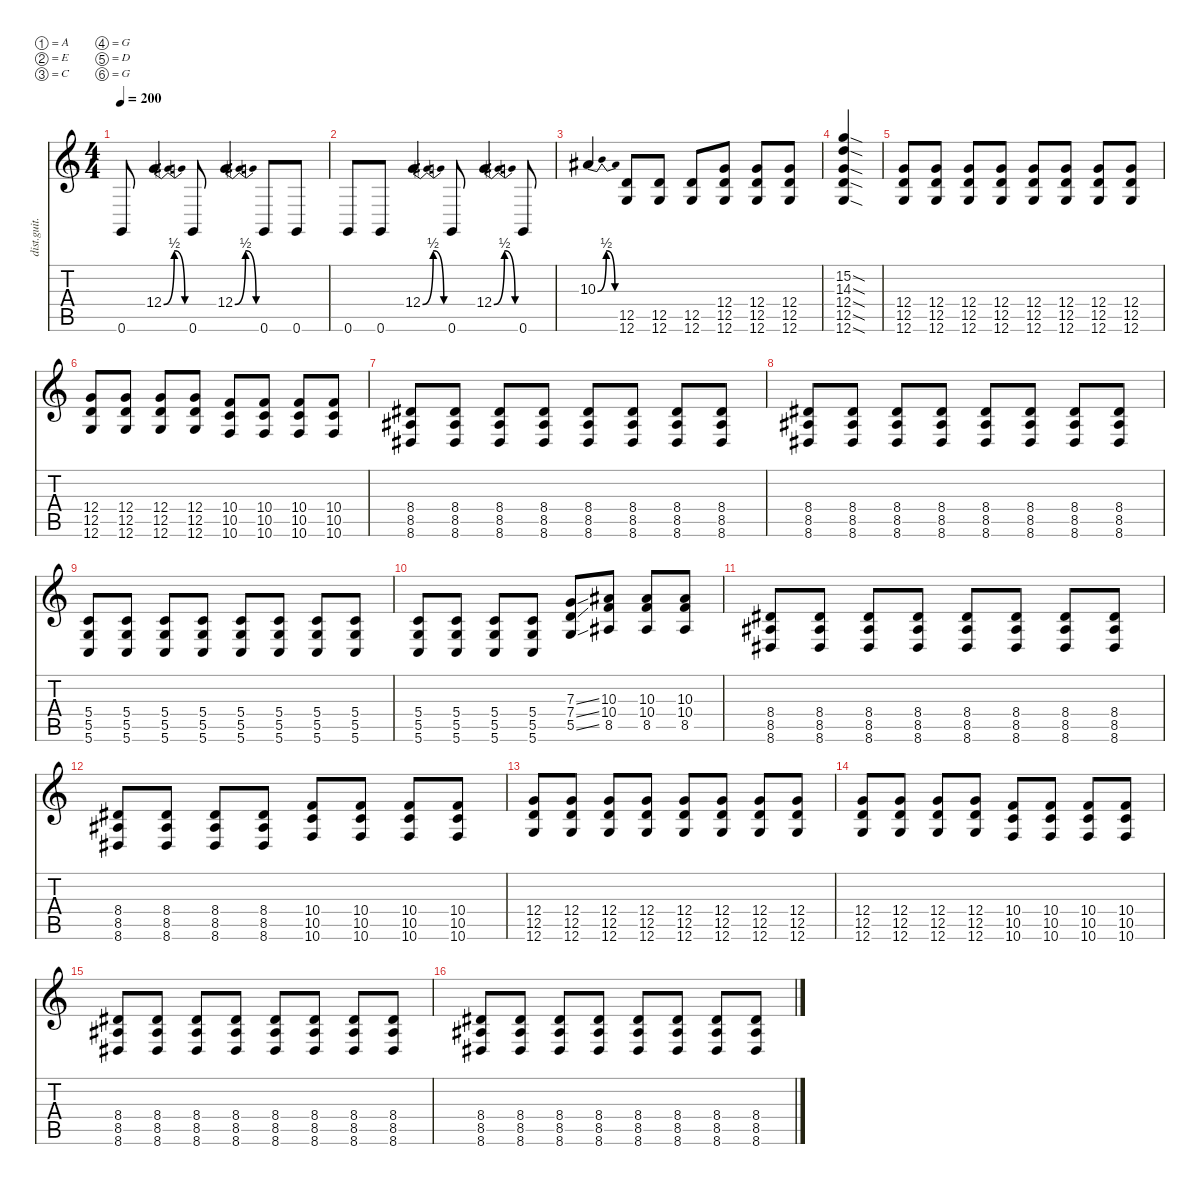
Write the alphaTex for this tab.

\defaultSystemsLayout 4
\hideDynamics
\bracketExtendMode nobrackets
\otherSystemsTrackNameOrientation horizontal
\track ("Distortion Guitar" "dist.guit.") {instrument distortionguitar}
\staff {score tabs}
\tuning (A3 E3 C3 G2 D2 G1)
\ts (4 4)
\tempo 200
\clef g2
\ks c
0.6.8{dy mf beam Up} 12.4{be (bendrelease 0 0 9.6 2 20.4 2 30 0)}.4{beam Up} 0.6.8{beam Up} 12.4{be (bendrelease 0 0 10.2 2 20.4 2 30 0)}.4{beam Up} 0.6.8{beam Up} 0.6.8{beam Up} |
0.6.8{beam Up} 0.6.8{beam Up} 12.4{be (bendrelease 0 0 9.6 2 20.4 2 30 0)}.4{beam Up} 0.6.8{beam Up} 12.4{be (bendrelease 0 0 9.6 2 20.4 2 30 0)}.4{beam Up} 0.6.8{beam Up} |
10.3{be (bendrelease 0 0 9 2 20.4 2 30 0) acc #}.4{beam Up} (12.6 12.5).8{beam Up} (12.6 12.5).8{beam Up} (12.6 12.5).8{beam Up} (12.6 12.5 12.4).8{beam Up} (12.6 12.5 12.4).8{beam Up} (12.4 12.5 12.6).8{beam Up} |
(12.5{sod} 12.6{sod} 12.4{sod} 14.3{sod} 15.2{sod}).4{beam Up} |
(12.6 12.5 12.4).8{beam Up} (12.6 12.5 12.4).8{beam Up} (12.6 12.5 12.4).8{beam Up} (12.6 12.5 12.4).8{beam Up} (12.6 12.5 12.4).8{beam Up} (12.6 12.5 12.4).8{beam Up} (12.6 12.5 12.4).8{beam Up} (12.6 12.5 12.4).8{beam Up} |
(12.4 12.5 12.6).8{beam Up} (12.4 12.5 12.6).8{beam Up} (12.4 12.5 12.6).8{beam Up} (12.4 12.5 12.6).8{beam Up} (10.6 10.5 10.4).8{beam Up} (10.4 10.5 10.6).8{beam Up} (10.5 10.6 10.4).8{beam Up} (10.4 10.5 10.6).8{beam Up} |
(8.6{acc #} 8.5{acc #} 8.4{acc #}).8{beam Up} (8.6{acc #} 8.5{acc #} 8.4{acc #}).8{beam Up} (8.6{acc #} 8.5{acc #} 8.4{acc #}).8{beam Up} (8.6{acc #} 8.5{acc #} 8.4{acc #}).8{beam Up} (8.6{acc #} 8.5{acc #} 8.4{acc #}).8{beam Up} (8.6{acc #} 8.5{acc #} 8.4{acc #}).8{beam Up} (8.6{acc #} 8.5{acc #} 8.4{acc #}).8{beam Up} (8.6{acc #} 8.5{acc #} 8.4{acc #}).8{beam Up} |
(8.6{acc #} 8.5{acc #} 8.4{acc #}).8{beam Up} (8.6{acc #} 8.5{acc #} 8.4{acc #}).8{beam Up} (8.6{acc #} 8.5{acc #} 8.4{acc #}).8{beam Up} (8.6{acc #} 8.5{acc #} 8.4{acc #}).8{beam Up} (8.6{acc #} 8.5{acc #} 8.4{acc #}).8{beam Up} (8.6{acc #} 8.5{acc #} 8.4{acc #}).8{beam Up} (8.6{acc #} 8.5{acc #} 8.4{acc #}).8{beam Up} (8.6{acc #} 8.5{acc #} 8.4{acc #}).8{beam Up} |
(5.6 5.5 5.4).8{beam Up} (5.6 5.5 5.4).8{beam Up} (5.6 5.5 5.4).8{beam Up} (5.6 5.5 5.4).8{beam Up} (5.6 5.5 5.4).8{beam Up} (5.6 5.5 5.4).8{beam Up} (5.6 5.5 5.4).8{beam Up} (5.6 5.5 5.4).8{beam Up} |
(5.6 5.5 5.4).8{beam Up} (5.6 5.5 5.4).8{beam Up} (5.6 5.5 5.4).8{beam Up} (5.6 5.4 5.5).8{beam Up} (5.5{ss} 7.4{ss} 7.3{ss}).8{beam Up} (8.5{acc #} 10.4 10.3{acc #}).8{beam Up} (8.5{acc #} 10.4 10.3{acc #}).8{beam Up} (8.5{acc #} 10.4 10.3{acc #}).8{beam Up} |
(8.6{acc #} 8.5{acc #} 8.4{acc #}).8{beam Up} (8.6{acc #} 8.4{acc #} 8.5{acc #}).8{beam Up} (8.6{acc #} 8.5{acc #} 8.4{acc #}).8{beam Up} (8.6{acc #} 8.4{acc #} 8.5{acc #}).8{beam Up} (8.6{acc #} 8.5{acc #} 8.4{acc #}).8{beam Up} (8.6{acc #} 8.4{acc #} 8.5{acc #}).8{beam Up} (8.6{acc #} 8.5{acc #} 8.4{acc #}).8{beam Up} (8.6{acc #} 8.4{acc #} 8.5{acc #}).8{beam Up} |
(8.6{acc #} 8.5{acc #} 8.4{acc #}).8{beam Up} (8.6{acc #} 8.4{acc #} 8.5{acc #}).8{beam Up} (8.6{acc #} 8.5{acc #} 8.4{acc #}).8{beam Up} (8.6{acc #} 8.4{acc #} 8.5{acc #}).8{beam Up} (10.6 10.5 10.4).8{beam Up} (10.6 10.5 10.4).8{beam Up} (10.6 10.5 10.4).8{beam Up} (10.6 10.5 10.4).8{beam Up} |
(12.6 12.5 12.4).8{beam Up} (12.6 12.5 12.4).8{beam Up} (12.6 12.5 12.4).8{beam Up} (12.6 12.5 12.4).8{beam Up} (12.6 12.5 12.4).8{beam Up} (12.6 12.5 12.4).8{beam Up} (12.6 12.5 12.4).8{beam Up} (12.6 12.5 12.4).8{beam Up} |
(12.4 12.5 12.6).8{beam Up} (12.4 12.5 12.6).8{beam Up} (12.4 12.5 12.6).8{beam Up} (12.4 12.5 12.6).8{beam Up} (10.6 10.5 10.4).8{beam Up} (10.4 10.5 10.6).8{beam Up} (10.5 10.6 10.4).8{beam Up} (10.4 10.5 10.6).8{beam Up} |
(8.6{acc #} 8.5{acc #} 8.4{acc #}).8{beam Up} (8.6{acc #} 8.5{acc #} 8.4{acc #}).8{beam Up} (8.6{acc #} 8.5{acc #} 8.4{acc #}).8{beam Up} (8.6{acc #} 8.5{acc #} 8.4{acc #}).8{beam Up} (8.6{acc #} 8.5{acc #} 8.4{acc #}).8{beam Up} (8.6{acc #} 8.5{acc #} 8.4{acc #}).8{beam Up} (8.6{acc #} 8.5{acc #} 8.4{acc #}).8{beam Up} (8.6{acc #} 8.5{acc #} 8.4{acc #}).8{beam Up} |
(8.6{acc #} 8.5{acc #} 8.4{acc #}).8{beam Up} (8.6{acc #} 8.5{acc #} 8.4{acc #}).8{beam Up} (8.6{acc #} 8.5{acc #} 8.4{acc #}).8{beam Up} (8.6{acc #} 8.5{acc #} 8.4{acc #}).8{beam Up} (8.6{acc #} 8.5{acc #} 8.4{acc #}).8{beam Up} (8.6{acc #} 8.5{acc #} 8.4{acc #}).8{beam Up} (8.6{acc #} 8.5{acc #} 8.4{acc #}).8{beam Up} (8.6{acc #} 8.5{acc #} 8.4{acc #}).8{beam Up}
